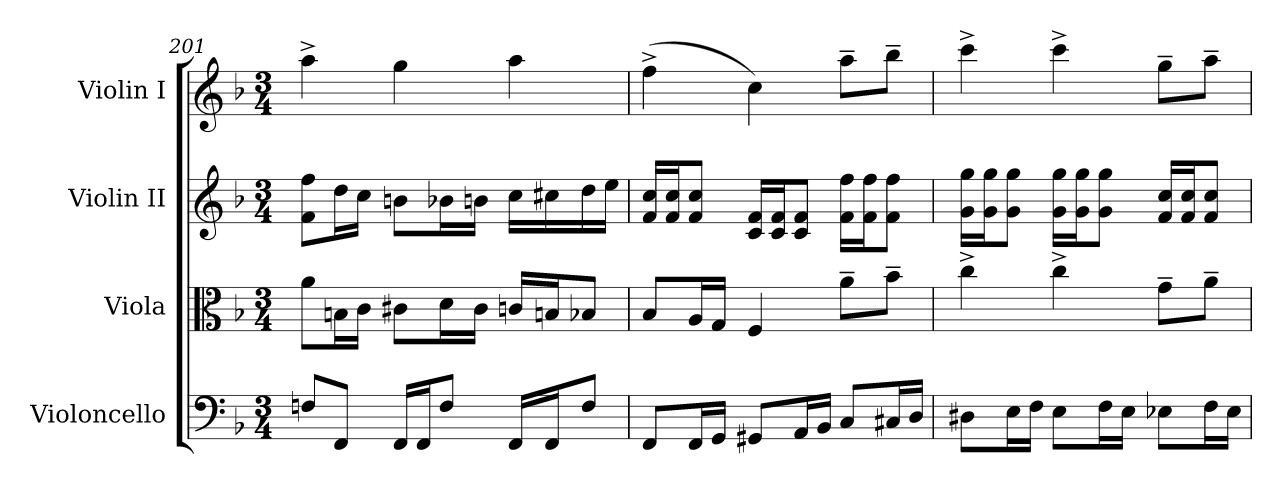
**kern	**kern	**kern	**kern
*part4	*part3	*part2	*part1
*staff4	*staff3	*staff2	*staff1
*I"Violoncello	*I"Viola	*I"Violin II	*I"Violin I
*I'Vc	*I'Vla	*I'Vln	*I'Vln
!!LO:LB:g=z
*clefF4	*clefC3	*clefG2	*clefG2
*k[b-]	*k[b-]	*k[b-]	*k[b-]
*M3/4	*M3/4	*M3/4	*M3/4
=201	=201	=201	=201
8Fn/L	8a\L	8f\ 8ff\L	4aa^\
8FF/J	16Bn\L	16dd\L	.
.	16c\JJ	16cc\JJ	.
16FF/LL	8c#X\L	8bn\L	4gg\
16FF/J	.	.	.
8F/J	16d\L	16b-X\L	.
.	16c#\JJ	16bn\JJ	.
16FF/LL	16cn/LL	16cc\LL	4aa\
16FF/J	16Bn/J	16cc#X\	.
8F/J	8B-X/J	16dd\	.
.	.	16ee\JJ	.
=202	=202	=202	=202
8FF/L	8B-/L	16f/ 16cc/LL	(>4ff^\
.	.	16f/ 16cc/J	.
16FF/L	16A/L	8f/ 8cc/J	.
16GG/JJ	16G/JJ	.	.
8GG#X/L	4F/	16c/ 16f/LL	4cc\)
.	.	16c/ 16f/J	.
16AA/L	.	8c/ 8f/J	.
16BB-/JJ	.	.	.
8C/L	8a~\L	16f\ 16ff\LL	8aa~\L
.	.	16f\ 16ff\J	.
16C#X/L	8b-~\J	8f\ 8ff\J	8bb-~\J
16D/JJ	.	.	.
=203	=203	=203	=203
8D#X\L	4cc^\	16g\ 16gg\LL	4ccc^\
.	.	16g\ 16gg\J	.
16E\L	.	8g\ 8gg\J	.
16F\JJ	.	.	.
8E\L	4cc^\	16g\ 16gg\LL	4ccc^\
.	.	16g\ 16gg\J	.
16F\L	.	8g\ 8gg\J	.
16E\JJ	.	.	.
8E-X\L	8g~\L	16f/ 16cc/LL	8gg~\L
.	.	16f/ 16cc/J	.
16F\L	8a~\J	8f/ 8cc/J	8aa~\J
16E-\JJ	.	.	.
=	=	=	=
*-	*-	*-	*-
